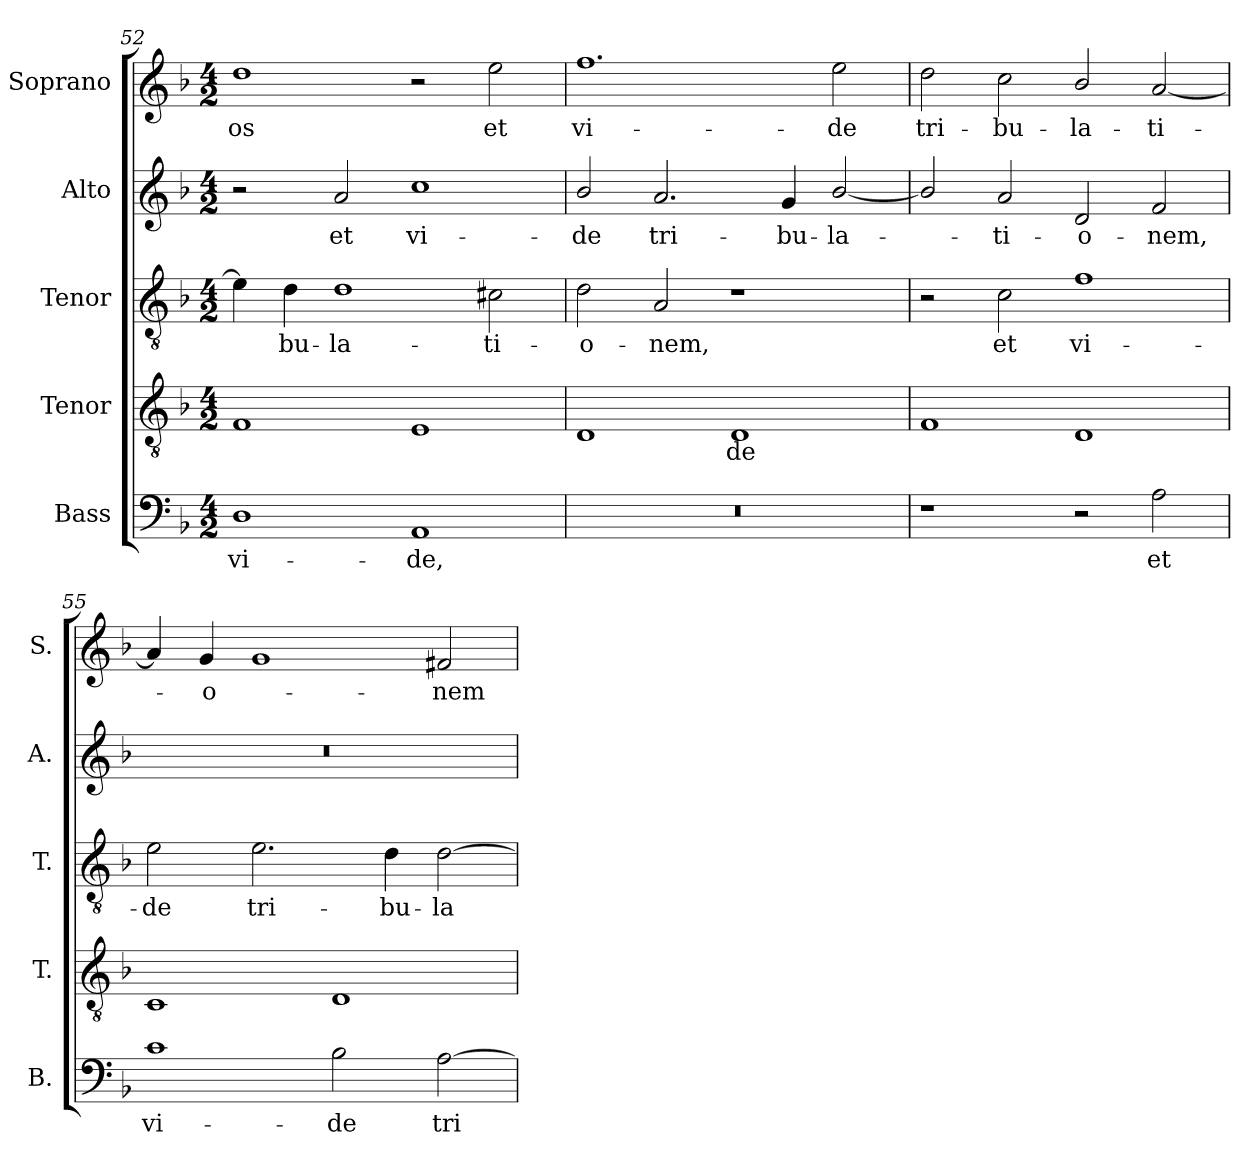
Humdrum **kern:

**kern	**text	**kern	**text	**kern	**text	**kern	**text	**kern	**text
*part5	*part5	*part4	*part4	*part3	*part3	*part2	*part2	*part1	*part1
*staff5	*staff5	*staff4	*staff4	*staff3	*staff3	*staff2	*staff2	*staff1	*staff1
*I"Bass	*	*I"Tenor	*	*I"Tenor	*	*I"Alto	*	*I"Soprano	*
*I'B.	*	*I'T.	*	*I'T.	*	*I'A.	*	*I'S.	*
*clefF4	*	*clefGv2	*	*clefGv2	*	*clefG2	*	*clefG2	*
*	*	*ITrd7c12	*	*ITrd7c12	*	*	*	*	*
*k[b-]	*	*k[b-]	*	*k[b-]	*	*k[b-]	*	*k[b-]	*
*F:	*	*F:	*	*F:	*	*F:	*	*F:	*
*M4/2	*	*M4/2	*	*M4/2	*	*M4/2	*	*M4/2	*
=52	=52	=52	=52	=52	=52	=52	=52	=52	=52
!	!LO:LY:b:color=#000000	!	!	!	!	!	!	!	!
!	!	!	!	!	!	!	!	!	!LO:LY:b:color=#000000
1Di	vi-	1FFi	.	4Ei\]	.	2r	.	1ddi	-os
!	!	!	!	!	!LO:LY:b:color=#000000	!	!	!	!
.	.	.	.	4Di\	-bu-	.	.	.	.
!	!	!	!	!	!LO:LY:b:color=#000000	!	!	!	!
!	!	!	!	!	!	!	!LO:LY:b:color=#000000	!	!
.	.	.	.	1Di	-la-	2ai/	et	.	.
!	!LO:LY:b:color=#000000	!	!	!	!	!	!	!	!
!	!	!	!	!	!	!	!LO:LY:b:color=#000000	!	!
1AAi	-de,	1EEi	.	.	.	1cci	vi-	2r	.
!	!	!	!	!	!LO:LY:b:color=#000000	!	!	!	!
!	!	!	!	!	!	!	!	!	!LO:LY:b:color=#000000
.	.	.	.	2C#Xi\	-ti-	.	.	2eei\	et
=53	=53	=53	=53	=53	=53	=53	=53	=53	=53
!LO:N:vis=1	!	!	!	!	!	!	!	!	!
!	!	!	!	!	!LO:LY:b:color=#000000	!	!	!	!
!	!	!	!	!	!	!	!LO:LY:b:color=#000000	!	!
!	!	!	!	!	!	!	!	!	!LO:LY:b:color=#000000
0r	.	1DDi	.	2Di\	-o-	2b-i/	-de	1.ffi	vi-
!	!	!	!	!	!LO:LY:b:color=#000000	!	!	!	!
!	!	!	!	!	!	!	!LO:LY:b:color=#000000	!	!
.	.	.	.	2AAi/	-nem,	2.ai/	tri-	.	.
!	!	!	!LO:LY:b:color=#000000	!	!	!	!	!	!
.	.	1DDi	-de	1r	.	.	.	.	.
!	!	!	!	!	!	!	!LO:LY:b:color=#000000	!	!
.	.	.	.	.	.	4gi/	-bu-	.	.
!	!	!	!	!	!	!	!LO:LY:b:color=#000000	!	!
!	!	!	!	!	!	!	!	!	!LO:LY:b:color=#000000
.	.	.	.	.	.	[2b-i/	-la-	2eei\	-de
=54	=54	=54	=54	=54	=54	=54	=54	=54	=54
!	!	!	!	!	!	!	!	!	!LO:LY:b:color=#000000
1r	.	1FFi	.	2r	.	2b-i/]	.	2ddi\	tri-
!	!	!	!	!	!LO:LY:b:color=#000000	!	!	!	!
!	!	!	!	!	!	!	!LO:LY:b:color=#000000	!	!
!	!	!	!	!	!	!	!	!	!LO:LY:b:color=#000000
.	.	.	.	2Ci\	et	2ai/	-ti-	2cci\	-bu-
!	!	!	!	!	!LO:LY:b:color=#000000	!	!	!	!
!	!	!	!	!	!	!	!LO:LY:b:color=#000000	!	!
!	!	!	!	!	!	!	!	!	!LO:LY:b:color=#000000
2r	.	1DDi	.	1Fi	vi-	2di/	-o-	2b-i/	-la-
!	!LO:LY:b:color=#000000	!	!	!	!	!	!	!	!
!	!	!	!	!	!	!	!LO:LY:b:color=#000000	!	!
!	!	!	!	!	!	!	!	!	!LO:LY:b:color=#000000
2Ai\	et	.	.	.	.	2fi/	-nem,	[2ai/	-ti-
!!LO:LB:g=z
=55	=55	=55	=55	=55	=55	=55	=55	=55	=55
!	!LO:LY:b:color=#000000	!	!	!	!	!	!	!	!
!	!	!	!	!	!LO:LY:b:color=#000000	!LO:N:vis=1	!	!	!
1ci	vi-	1CCi	.	2Ei\	-de	0r	.	4ai/]	.
!	!	!	!	!	!	!	!	!	!LO:LY:b:color=#000000
.	.	.	.	.	.	.	.	4gi/	-o-
!	!	!	!	!	!LO:LY:b:color=#000000	!	!	!	!
.	.	.	.	2.Ei\	tri-	.	.	1gi	.
!	!LO:LY:b:color=#000000	!	!	!	!	!	!	!	!
2B-i\	-de	1DDi	.	.	.	.	.	.	.
!	!	!	!	!	!LO:LY:b:color=#000000	!	!	!	!
.	.	.	.	4Di\	-bu-	.	.	.	.
!	!LO:LY:b:color=#000000	!	!	!	!	!	!	!	!
!	!	!	!	!	!LO:LY:b:color=#000000	!	!	!	!
!	!	!	!	!	!	!	!	!	!LO:LY:b:color=#000000
[2Ai\	tri-	.	.	[2Di\	-la-	.	.	2f#Xi/	-nem
=	=	=	=	=	=	=	=	=	=
*-	*-	*-	*-	*-	*-	*-	*-	*-	*-
